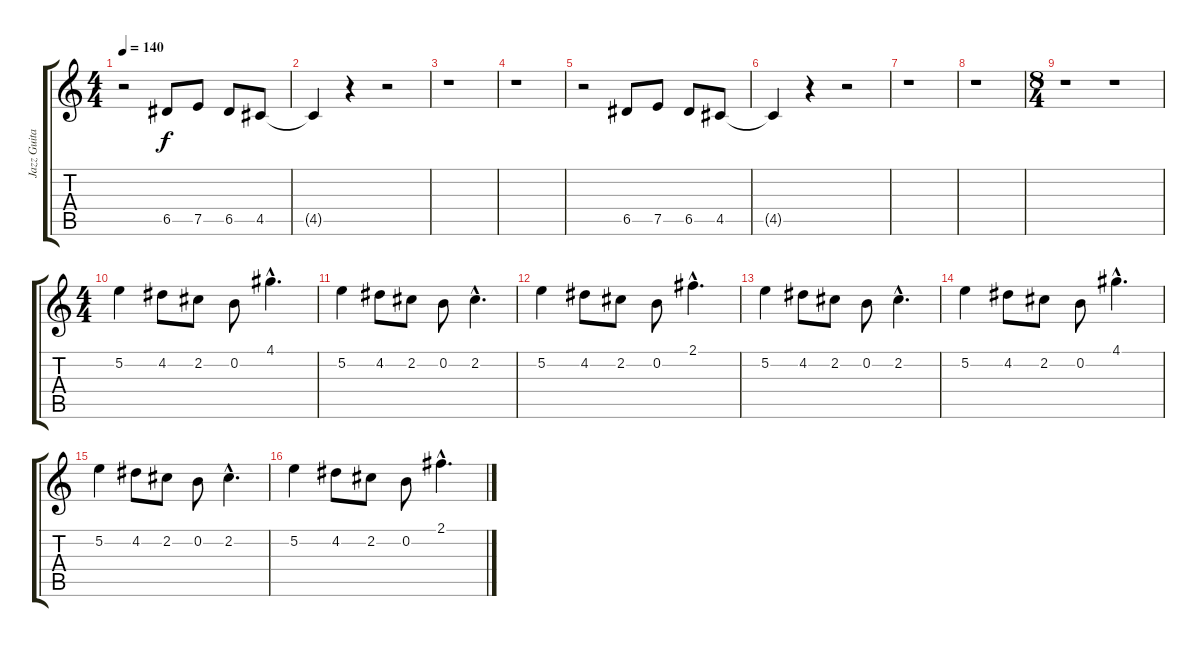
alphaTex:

\track ("Jazz Guitar" "Jazz Guita") {instrument electricguitarjazz}
\staff {score tabs}
\tuning (E4 B3 G3 D3 A2 E2) {hide}
\ts (4 4)
\tempo 140
\clef g2
\ks c
r.2{dy f} 6.5.8 7.5.8 6.5.8 4.5.8 |
4.5{t}.4 r.4 r.2 |
r.1 |
r.1 |
r.2 6.5.8 7.5.8 6.5.8 4.5.8 |
4.5{t}.4 r.4 r.2 |
r.1 |
r.1 |
\ts (8 4)
r.1 r.1 |
\ts (4 4)
5.2.4 4.2.8 2.2.8 0.2.8 4.1{hac}.4{d} |
5.2.4 4.2.8 2.2.8 0.2.8 2.2{hac}.4{d} |
5.2.4 4.2.8 2.2.8 0.2.8 2.1{hac}.4{d} |
5.2.4 4.2.8 2.2.8 0.2.8 2.2{hac}.4{d} |
5.2.4 4.2.8 2.2.8 0.2.8 4.1{hac}.4{d} |
5.2.4 4.2.8 2.2.8 0.2.8 2.2{hac}.4{d} |
5.2.4 4.2.8 2.2.8 0.2.8 2.1{hac}.4{d}
